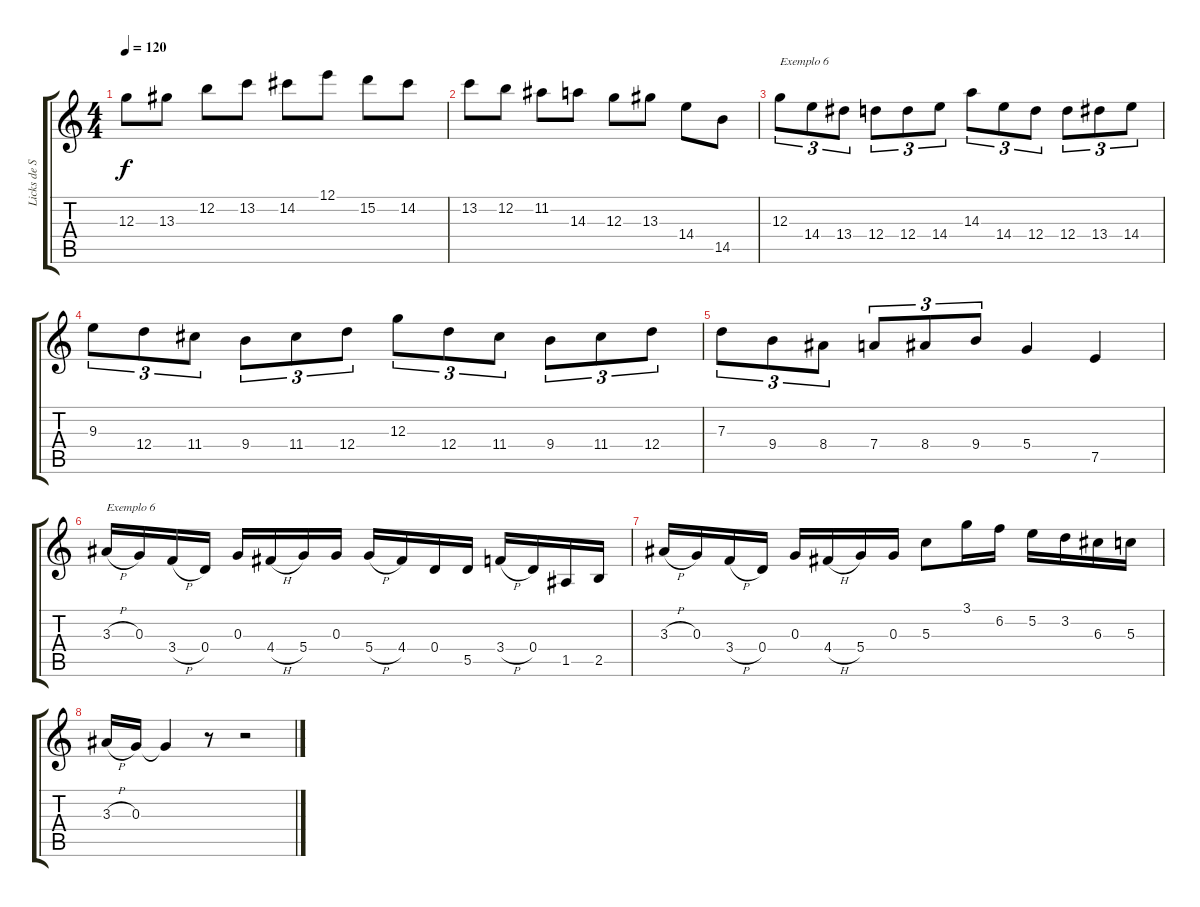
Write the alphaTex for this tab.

\track ("Licks de Steve Morse" "Licks de S") {instrument overdrivenguitar}
\staff {score tabs}
\tuning (E4 B3 G3 D3 A2 E2) {hide}
\ts (4 4)
\tempo 120
\clef g2
\ks c
12.3.8{dy f} 13.3.8 12.2.8 13.2.8 14.2.8 12.1.8 15.2.8 14.2.8 |
13.2.8 12.2.8 11.2.8 14.3.8 12.3.8 13.3.8 14.4.8 14.5.8 |
12.3.8{tu (3 2) txt "Exemplo 6"} 14.4.8{tu (3 2)} 13.4.8{tu (3 2)} 12.4.8{tu (3 2)} 12.4.8{tu (3 2)} 14.4.8{tu (3 2)} 14.3.8{tu (3 2)} 14.4.8{tu (3 2)} 12.4.8{tu (3 2)} 12.4.8{tu (3 2)} 13.4.8{tu (3 2)} 14.4.8{tu (3 2)} |
9.3.8{tu (3 2)} 12.4.8{tu (3 2)} 11.4.8{tu (3 2)} 9.4.8{tu (3 2)} 11.4.8{tu (3 2)} 12.4.8{tu (3 2)} 12.3.8{tu (3 2)} 12.4.8{tu (3 2)} 11.4.8{tu (3 2)} 9.4.8{tu (3 2)} 11.4.8{tu (3 2)} 12.4.8{tu (3 2)} |
7.3.8{tu (3 2)} 9.4.8{tu (3 2)} 8.4.8{tu (3 2)} 7.4.8{tu (3 2)} 8.4.8{tu (3 2)} 9.4.8{tu (3 2)} 5.4.4 7.5.4 |
3.3{h}.16{txt "Exemplo 6"} 0.3.16 3.4{h}.16 0.4.16 0.3.16 4.4{h}.16 5.4.16 0.3.16 5.4{h}.16 4.4.16 0.4.16 5.5.16 3.4{h}.16 0.4.16 1.5.16 2.5.16 |
3.3{h}.16 0.3.16 3.4{h}.16 0.4.16 0.3.16 4.4{h}.16 5.4.16 0.3.16 5.3.8 3.1.16 6.2.16 5.2.16 3.2.16 6.3.16 5.3.16 |
3.3{h}.16 0.3.16 0.3{t}.4 r.8 r.2
